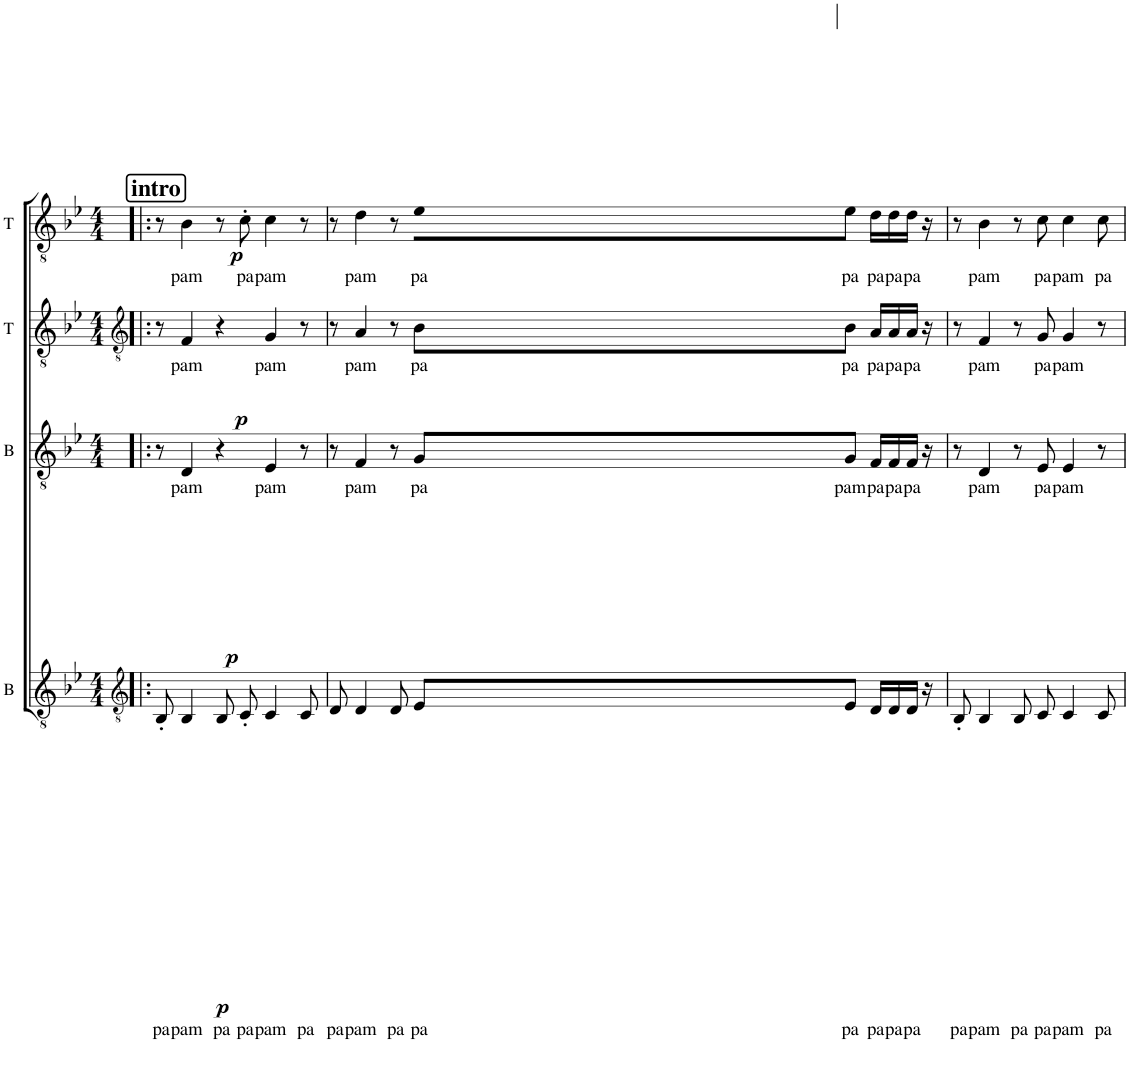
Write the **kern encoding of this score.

**kern	**text	**dynam	**kern	**text	**dynam	**kern	**text	**dynam	**kern	**text	**dynam
*part4	*part4	*part4	*part3	*part3	*part3	*part2	*part2	*part2	*part1	*part1	*part1
*staff4	*staff4	*staff4	*staff3	*staff3	*staff3	*staff2	*staff2	*staff2	*staff1	*staff1	*staff1
*I"B	*	*	*I"B	*	*	*I"T	*	*	*I"T	*	*
*I'B	*	*	*I'B	*	*	*I'T	*	*	*I'T	*	*
*clefGv2	*	*	*clefGv2	*	*	*clefGv2	*	*	*clefGv2	*	*
*k[b-e-]	*	*	*k[b-e-]	*	*	*k[b-e-]	*	*	*k[b-e-]	*	*
*M4/4	*	*	*M4/4	*	*	*M4/4	*	*	*M4/4	*	*
=1!|:	=1!|:	=1!|:	=1!|:	=1!|:	=1!|:	=1!|:	=1!|:	=1!|:	=1!|:	=1!|:	=1!|:
!	!	!	!	!	!	!	!	!	!LO:TX:a:B:t=intro	!	!
!	!LO:LY:b	!LO:DY:b	!	!	!LO:DY:b	!	!	!LO:DY:b	!	!	!LO:DY:b
8BB-'/	pa	p	8r	.	p	8r	.	p	8r	.	p
!	!LO:LY:b	!	!	!LO:LY:b	!	!	!LO:LY:b	!	!	!LO:LY:b	!
4BB-/	pam	.	4D/	pam	.	4F/	pam	.	4B-\	pam	.
!	!LO:LY:b	!	!	!	!	!	!	!	!	!	!
8BB-/	pa	.	4r	.	.	4r	.	.	8r	.	.
!	!LO:LY:b	!	!	!	!	!	!	!	!	!LO:LY:b	!
8C'/	pa	.	.	.	.	.	.	.	8c'\	pa	.
!	!LO:LY:b	!	!	!LO:LY:b	!	!	!LO:LY:b	!	!	!LO:LY:b	!
4C/	pam	.	4E-/	pam	.	4G/	pam	.	4c\	pam	.
!	!LO:LY:b	!	!	!	!	!	!	!	!	!	!
8C/	pa	.	8r	.	.	8r	.	.	8r	.	.
=2	=2	=2	=2	=2	=2	=2	=2	=2	=2	=2	=2
!	!LO:LY:b	!	!	!	!	!	!	!	!	!	!
8D/	pa	.	8r	.	.	8r	.	.	8r	.	.
!	!LO:LY:b	!	!	!LO:LY:b	!	!	!LO:LY:b	!	!	!LO:LY:b	!
4D/	pam	.	4F/	pam	.	4A/	pam	.	4d\	pam	.
!	!LO:LY:b	!	!	!	!	!	!	!	!	!	!
8D/	pa	.	8r	.	.	8r	.	.	8r	.	.
!	!LO:LY:b	!	!	!LO:LY:b	!	!	!LO:LY:b	!	!	!LO:LY:b	!
8E-/L	pa	.	8G/L	pa	.	8B-\L	pa	.	8e-\L	pa	.
!	!LO:LY:b	!	!	!LO:LY:b	!	!	!LO:LY:b	!	!	!LO:LY:b	!
8E-/J	pa	.	8G/J	pam	.	8B-\J	pa	.	8e-\J	pa	.
!	!LO:LY:b	!	!	!LO:LY:b	!	!	!LO:LY:b	!	!	!LO:LY:b	!
16D/LL	pa	.	16F/LL	pa	.	16A/LL	pa	.	16d\LL	pa	.
!	!LO:LY:b	!	!	!LO:LY:b	!	!	!LO:LY:b	!	!	!LO:LY:b	!
16D/	pa	.	16F/	pa	.	16A/	pa	.	16d\	pa	.
!	!LO:LY:b	!	!	!LO:LY:b	!	!	!LO:LY:b	!	!	!LO:LY:b	!
16D/JJ	pa	.	16F/JJ	pa	.	16A/JJ	pa	.	16d\JJ	pa	.
16r	.	.	16r	.	.	16r	.	.	16r	.	.
=3	=3	=3	=3	=3	=3	=3	=3	=3	=3	=3	=3
!	!LO:LY:b	!	!	!	!	!	!	!	!	!	!
8BB-'/	pa	.	8r	.	.	8r	.	.	8r	.	.
!	!LO:LY:b	!	!	!LO:LY:b	!	!	!LO:LY:b	!	!	!LO:LY:b	!
4BB-/	pam	.	4D/	pam	.	4F/	pam	.	4B-\	pam	.
!	!LO:LY:b	!	!	!	!	!	!	!	!	!	!
8BB-/	pa	.	8r	.	.	8r	.	.	8r	.	.
!	!LO:LY:b	!	!	!LO:LY:b	!	!	!LO:LY:b	!	!	!LO:LY:b	!
8C/	pa	.	8E-/	pa	.	8G/	pa	.	8c\	pa	.
!	!LO:LY:b	!	!	!LO:LY:b	!	!	!LO:LY:b	!	!	!LO:LY:b	!
4C/	pam	.	4E-/	pam	.	4G/	pam	.	4c\	pam	.
!	!LO:LY:b	!	!	!	!	!	!	!	!	!LO:LY:b	!
8C/	pa	.	8r	.	.	8r	.	.	8c\	pa	.
=	=	=	=	=	=	=	=	=	=	=	=
*-	*-	*-	*-	*-	*-	*-	*-	*-	*-	*-	*-
